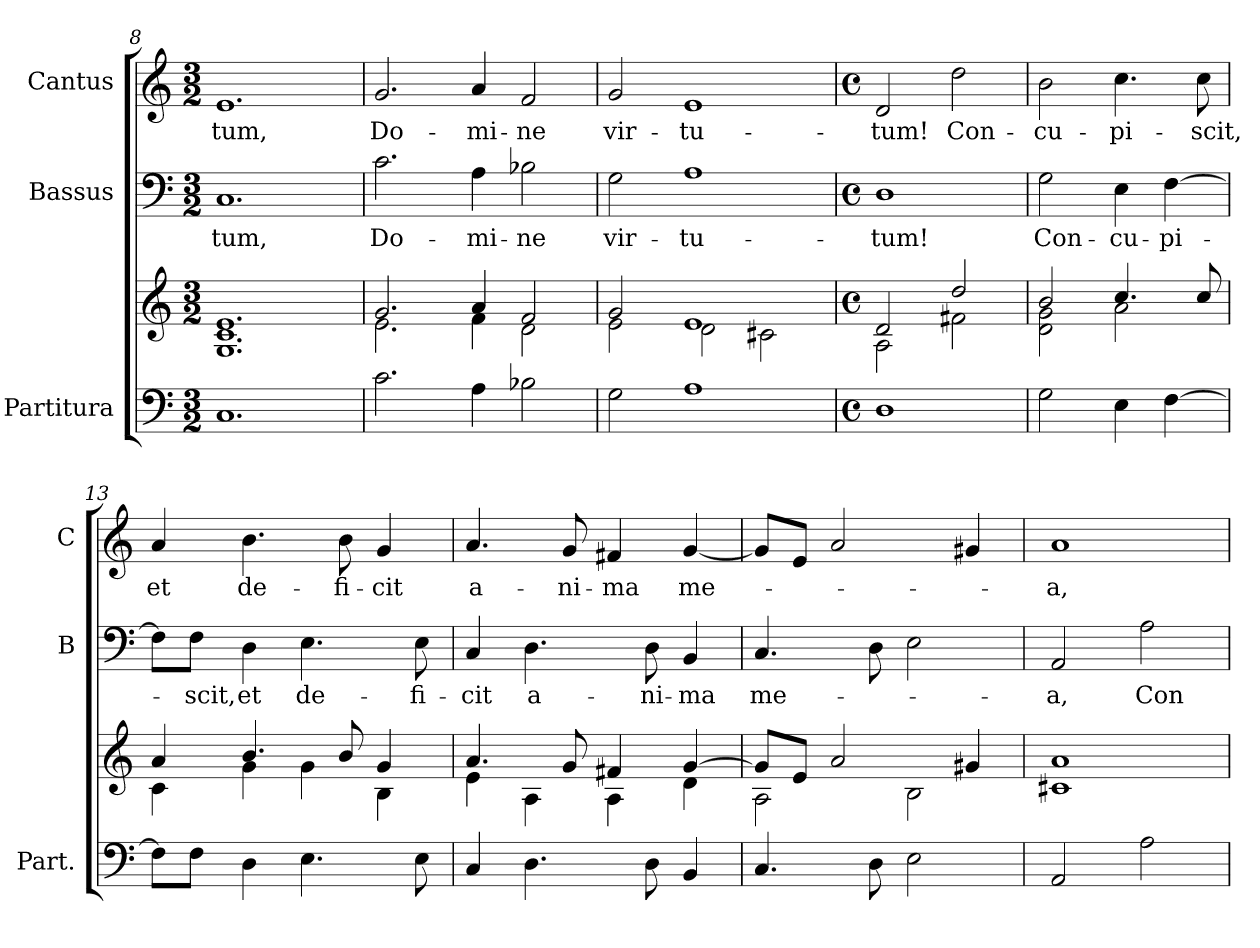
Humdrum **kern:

**kern	**kern	**kern	**text	**kern	**text
*part3	*part3	*part2	*part2	*part1	*part1
*staff4	*staff3	*staff2	*staff2	*staff1	*staff1
*I"Partitura	*	*I"Bassus	*	*I"Cantus	*
*I'Part.	*	*I'B	*	*I'C	*
*clefF4	*clefG2	*clefF4	*	*clefG2	*
*k[]	*k[]	*k[]	*	*k[]	*
*C:	*C:	*C:	*	*C:	*
*M3/2	*M3/2	*M3/2	*	*M3/2	*
=8	=8	=8	=8	=8	=8
*	*^	*	*	*	*
!	!	!	!	!LO:LY:b	!	!
!	!	!	!	!	!	!LO:LY:b
1.C	1.e!	1.G! 1.c!	1.C	-tum,	1.e	-tum,
=9	=9	=9	=9	=9	=9	=9
!	!	!	!	!LO:LY:b	!	!
!	!	!	!	!	!	!LO:LY:b
2.c\	2.g!/	2.e!\	2.c\	Do-	2.g/	Do-
!	!	!	!	!LO:LY:b	!	!
!	!	!	!	!	!	!LO:LY:b
4A\	4a!/	4f!\	4A\	-mi-	4a/	-mi-
!	!	!	!	!LO:LY:b	!	!
!	!	!	!	!	!	!LO:LY:b
2B-X\	2f!/	2d!\	2B-X\	-ne	2f/	-ne
=10	=10	=10	=10	=10	=10	=10
!	!	!	!	!LO:LY:b	!	!
!	!	!	!	!	!	!LO:LY:b
2G\	2g!/	2e!\	2G\	vir-	2g/	vir-
!	!	!	!	!LO:LY:b	!	!
!	!	!	!	!	!	!LO:LY:b
1A	1e!	2d!\	1A	-tu-	1e	-tu-
.	.	2c#X!\	.	.	.	.
=11	=11	=11	=11	=11	=11	=11
*M4/4	*M4/4	*	*M4/4	*	*M4/4	*
*met(c)	*met(c)	*	*met(c)	*	*met(c)	*
!	!	!	!	!LO:LY:b	!	!
!	!	!	!	!	!	!LO:LY:b
1D	2d!/	2A!\	1D	-tum!	2d/	-tum!
!	!	!	!	!	!	!LO:LY:b
.	2dd!/	2f#X!\	.	.	2dd\	Con-
=12	=12	=12	=12	=12	=12	=12
!	!	!	!	!LO:LY:b	!	!
!	!	!	!	!	!	!LO:LY:b
2G\	2b!/	2d!\ 2g!\	2G\	Con-	2b\	-cu-
!	!	!	!	!LO:LY:b	!	!
!	!	!	!	!	!	!LO:LY:b
4E\	4.cc!/	2a!\	4E\	-cu-	4.cc\	-pi-
!	!	!	!	!LO:LY:b	!	!
[4F\	.	.	[4F\	-pi-	.	.
!	!	!	!	!	!	!LO:LY:b
.	8cc!/	.	.	.	8cc\	-scit,
!!LO:LB:g=z
=13	=13	=13	=13	=13	=13	=13
!	!	!	!	!	!	!LO:LY:b
8F\L]	4a!/	4c!\	8F\L]	.	4a/	et
!	!	!	!	!LO:LY:b	!	!
8F\J	.	.	8F\J	-scit,	.	.
!	!	!	!	!LO:LY:b	!	!
!	!	!	!	!	!	!LO:LY:b
4D\	4.b!/	4g!\	4D\	et	4.b\	de-
!	!	!	!	!LO:LY:b	!	!
4.E\	.	4g!\	4.E\	de-	.	.
!	!	!	!	!	!	!LO:LY:b
.	8b!/	.	.	.	8b\	-fi-
!	!	!	!	!	!	!LO:LY:b
.	4g!/	4B!\	.	.	4g/	-cit
!	!	!	!	!LO:LY:b	!	!
8E\	.	.	8E\	-fi-	.	.
=14	=14	=14	=14	=14	=14	=14
!	!	!	!	!LO:LY:b	!	!
!	!	!	!	!	!	!LO:LY:b
4C/	4.a!/	4e!\	4C/	-cit	4.a/	a-
!	!	!	!	!LO:LY:b	!	!
4.D\	.	4A!\	4.D\	a-	.	.
!	!	!	!	!	!	!LO:LY:b
.	8g!/	.	.	.	8g/	-ni-
!	!	!	!	!	!	!LO:LY:b
.	4f#X!/	4A!\	.	.	4f#X/	-ma
!	!	!	!	!LO:LY:b	!	!
8D\	.	.	8D\	-ni-	.	.
!	!	!	!	!LO:LY:b	!	!
!	!	!	!	!	!	!LO:LY:b
4BB/	[>4g!/	4d!\	4BB/	-ma	[4g/	me-
=15	=15	=15	=15	=15	=15	=15
!	!	!	!	!LO:LY:b	!	!
4.C/	8g!/L]	2A!\	4.C/	me-	8g/L]	.
.	8e/J	.	.	.	8e/J	.
.	2a!/	.	.	.	2a/	.
8D\	.	.	8D\	.	.	.
2E\	.	2B!\	2E\	.	.	.
.	4g#X!/	.	.	.	4g#X/	.
=16	=16	=16	=16	=16	=16	=16
!	!	!	!	!LO:LY:b	!	!
!	!	!	!	!	!	!LO:LY:b
2AA/	1a!	1c#X!	2AA/	-a,	1a	-a,
!	!	!	!	!LO:LY:b	!	!
2A\	.	.	2A\	Con-	.	.
*	*v	*v	*	*	*	*
=	=	=	=	=	=
*-	*-	*-	*-	*-	*-
